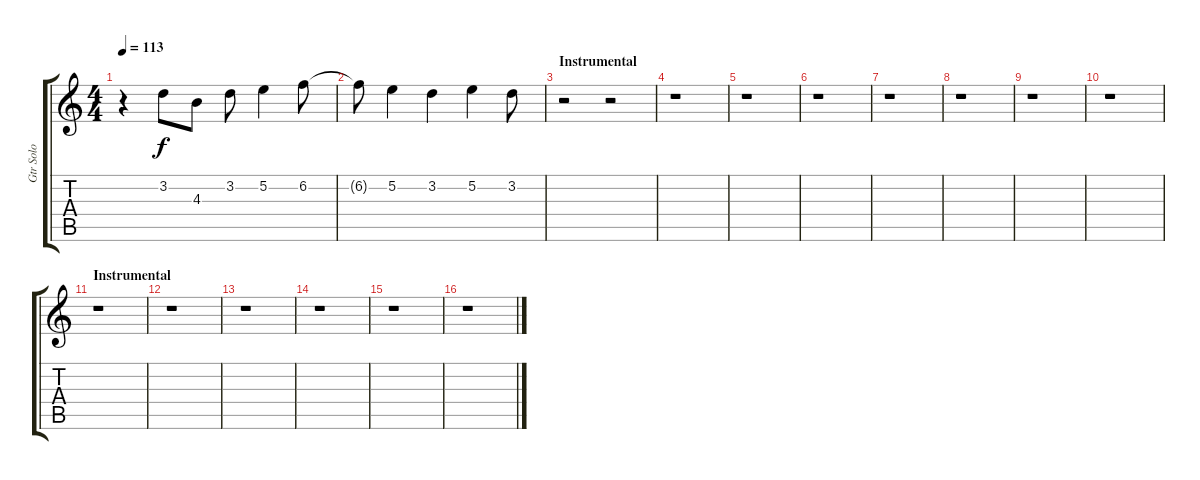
\track ("Gtr Solo" "Gtr Solo") {instrument distortionguitar}
\staff {score tabs}
\tuning (E4 B3 G3 D3 A2 E2) {hide}
\ts (4 4)
\tempo 113
\clef g2
\ks c
r.4{dy f} 3.2.8 4.3.8 3.2.8 5.2.4 6.2.8 |
6.2{t}.8 5.2.4 3.2.4 5.2.4 3.2.8 |
\section ("" "Instrumental")
r.2 r.2 |
r.1 |
r.1 |
r.1 |
r.1 |
r.1 |
r.1 |
r.1 |
\section ("" "Instrumental")
r.1 |
r.1 |
r.1 |
r.1 |
r.1 |
r.1
